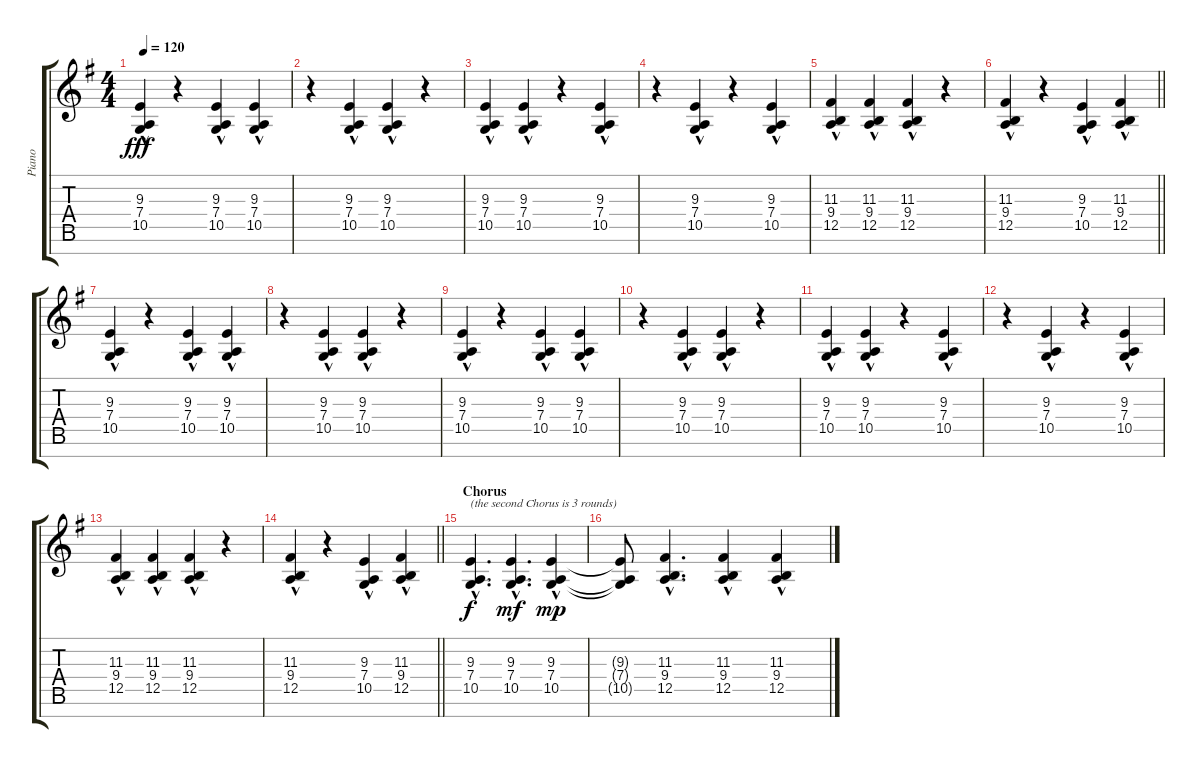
\track ("Piano" "Piano") {instrument acousticgrandpiano}
\staff {score tabs}
\tuning (E4 B3 G3 D3 A2 E2 B1) {hide}
\ts (4 4)
\tempo 120
\clef g2
\ks eminor
(9.3 7.4 10.5{hac}).4{dy fff} r.4 (9.3 7.4 10.5{hac}).4 (9.3 7.4 10.5{hac}).4 |
r.4 (9.3 7.4 10.5{hac}).4 (9.3 7.4 10.5{hac}).4 r.4 |
(9.3 7.4 10.5{hac}).4 (9.3 7.4 10.5{hac}).4 r.4 (9.3 7.4 10.5{hac}).4 |
r.4 (9.3 7.4 10.5{hac}).4 r.4 (9.3 7.4 10.5{hac}).4 |
(11.3 9.4 12.5{hac}).4 (11.3 9.4 12.5{hac}).4 (11.3 9.4 12.5{hac}).4 r.4 |
\barLineRight lightlight
(11.3 9.4 12.5{hac}).4 r.4 (9.3 7.4 10.5{hac}).4 (11.3 9.4 12.5{hac}).4 |
(9.3 7.4 10.5{hac}).4 r.4 (9.3 7.4 10.5{hac}).4 (9.3 7.4 10.5{hac}).4 |
r.4 (9.3 7.4 10.5{hac}).4 (9.3 7.4 10.5{hac}).4 r.4 |
(9.3 7.4 10.5{hac}).4 r.4 (9.3 7.4 10.5{hac}).4 (9.3 7.4 10.5{hac}).4 |
r.4 (9.3 7.4 10.5{hac}).4 (9.3 7.4 10.5{hac}).4 r.4 |
(9.3 7.4 10.5{hac}).4 (9.3 7.4 10.5{hac}).4 r.4 (9.3 7.4 10.5{hac}).4 |
r.4 (9.3 7.4 10.5{hac}).4 r.4 (9.3 7.4 10.5{hac}).4 |
(11.3 9.4 12.5{hac}).4 (11.3 9.4 12.5{hac}).4 (11.3 9.4 12.5{hac}).4 r.4 |
\barLineRight lightlight
(11.3 9.4 12.5{hac}).4 r.4 (9.3 7.4 10.5{hac}).4 (11.3 9.4 12.5{hac}).4 |
\section ("" "Chorus")
(9.3 7.4 10.5{hac}).4{d txt "(the second Chorus is 3 rounds)" dy f} (9.3 7.4 10.5{hac}).4{d dy mf} (9.3 7.4 10.5{hac}).4{dy mp} |
(9.3{t} 7.4{t} 10.5{t}).8 (11.3 9.4 12.5{hac}).4{d} (11.3 9.4 12.5{hac}).4 (11.3 9.4 12.5{hac}).4
